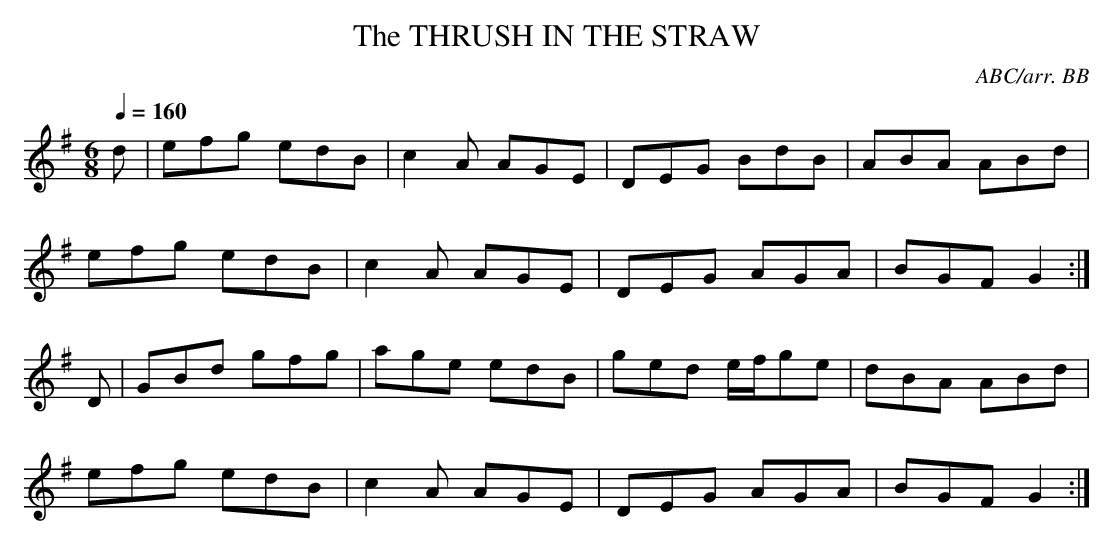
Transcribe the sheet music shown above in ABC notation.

X:1
T:The THRUSH IN THE STRAW
C:ABC/arr. BB
Q:1/4=160
M:6/8
L:1/8
K:G
d|efg edB|c2A AGE|DEG BdB|ABA ABd|
efg edB|c2A AGE|DEG AGA|BGF G2 :|
D|GBd gfg|age edB|ged e/f/ge|dBA ABd|
efg edB|c2A AGE|DEG AGA|BGF G2 :|
